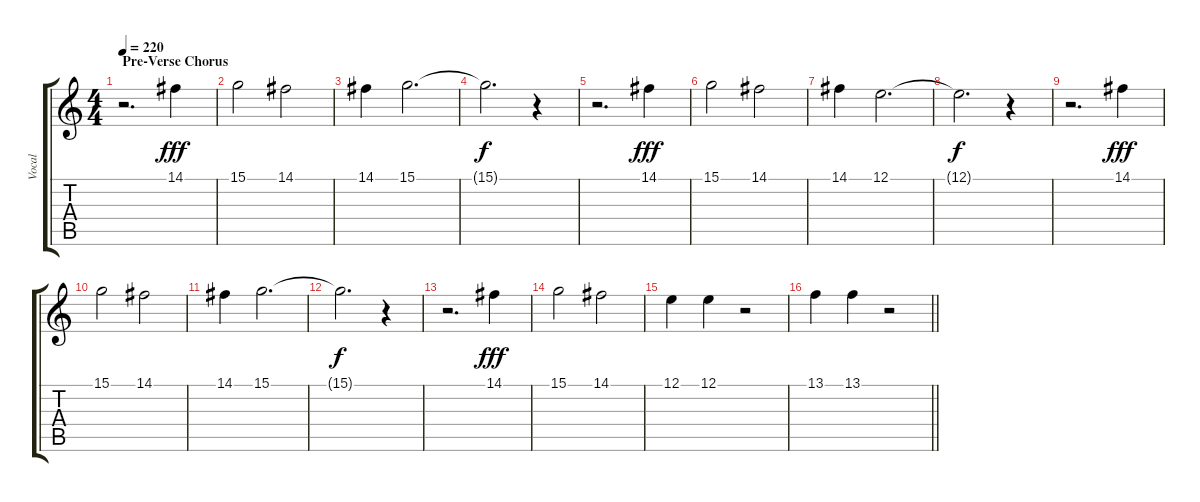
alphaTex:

\track ("Vocal" "Vocal") {instrument lead1square}
\staff {score tabs}
\tuning (E4 B3 G3 D3 A2 E2) {hide}
\ts (4 4)
\section ("" " Pre-Verse Chorus")
\tempo 220
\clef g2
\ks c
r.2{d dy f} 14.1.4{dy fff} |
15.1.2 14.1.2 |
14.1.4 15.1.2{d} |
15.1{t}.2{d dy f} r.4 |
r.2{d} 14.1.4{dy fff} |
15.1.2 14.1.2 |
14.1.4 12.1.2{d} |
12.1{t}.2{d dy f} r.4 |
r.2{d} 14.1.4{dy fff} |
15.1.2 14.1.2 |
14.1.4 15.1.2{d} |
15.1{t}.2{d dy f} r.4 |
r.2{d} 14.1.4{dy fff} |
15.1.2 14.1.2 |
12.1.4 12.1.4 r.2 |
\barLineRight lightlight
13.1.4 13.1.4 r.2
